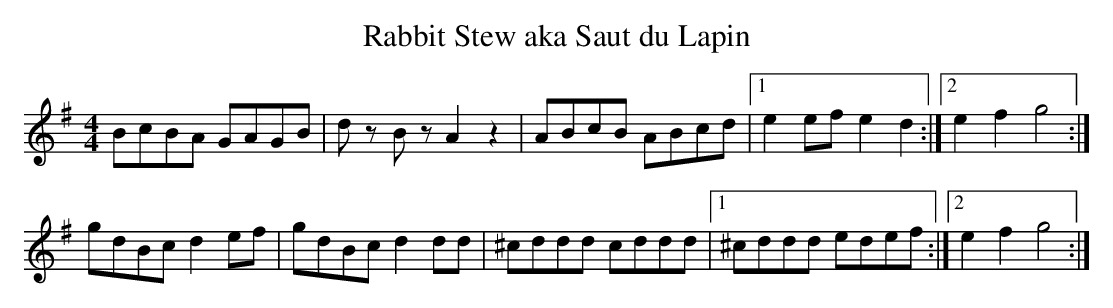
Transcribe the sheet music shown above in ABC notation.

X:1
T: Rabbit Stew aka Saut du Lapin
M: 4/4
L: 1/8
K: G
BcBA GAGB | dz Bz A2z2 | ABcB ABcd |1 e2ef e2d2 :|2 e2 f2 g4 :|
gdBc d2ef | gdBc d2dd | ^cddd cddd |1 ^cddd edef :|2 e2 f2 g4 :|i
